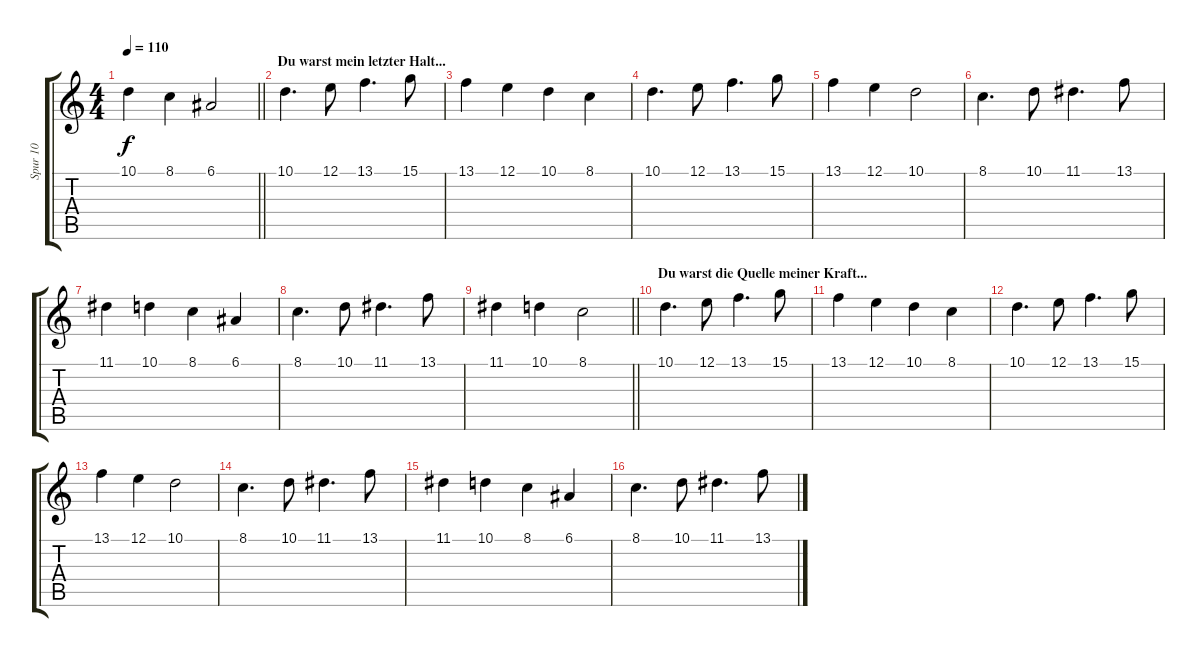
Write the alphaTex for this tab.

\track ("Spur 10" "Spur 10") {instrument violin}
\staff {score tabs}
\tuning (E4 B3 G3 D3 A2 E2) {hide}
\ts (4 4)
\tempo 110
\clef g2
\barLineRight lightlight
\ks c
10.1.4{dy f} 8.1.4 6.1.2 |
\section ("" "Du warst mein letzter Halt...")
10.1.4{d} 12.1.8 13.1.4{d} 15.1.8 |
13.1.4 12.1.4 10.1.4 8.1.4 |
10.1.4{d} 12.1.8 13.1.4{d} 15.1.8 |
13.1.4 12.1.4 10.1.2 |
8.1.4{d} 10.1.8 11.1.4{d} 13.1.8 |
11.1.4 10.1.4 8.1.4 6.1.4 |
8.1.4{d} 10.1.8 11.1.4{d} 13.1.8 |
\barLineRight lightlight
11.1.4 10.1.4 8.1.2 |
\section ("" "Du warst die Quelle meiner Kraft...")
10.1.4{d} 12.1.8 13.1.4{d} 15.1.8 |
13.1.4 12.1.4 10.1.4 8.1.4 |
10.1.4{d} 12.1.8 13.1.4{d} 15.1.8 |
13.1.4 12.1.4 10.1.2 |
8.1.4{d} 10.1.8 11.1.4{d} 13.1.8 |
11.1.4 10.1.4 8.1.4 6.1.4 |
8.1.4{d} 10.1.8 11.1.4{d} 13.1.8
